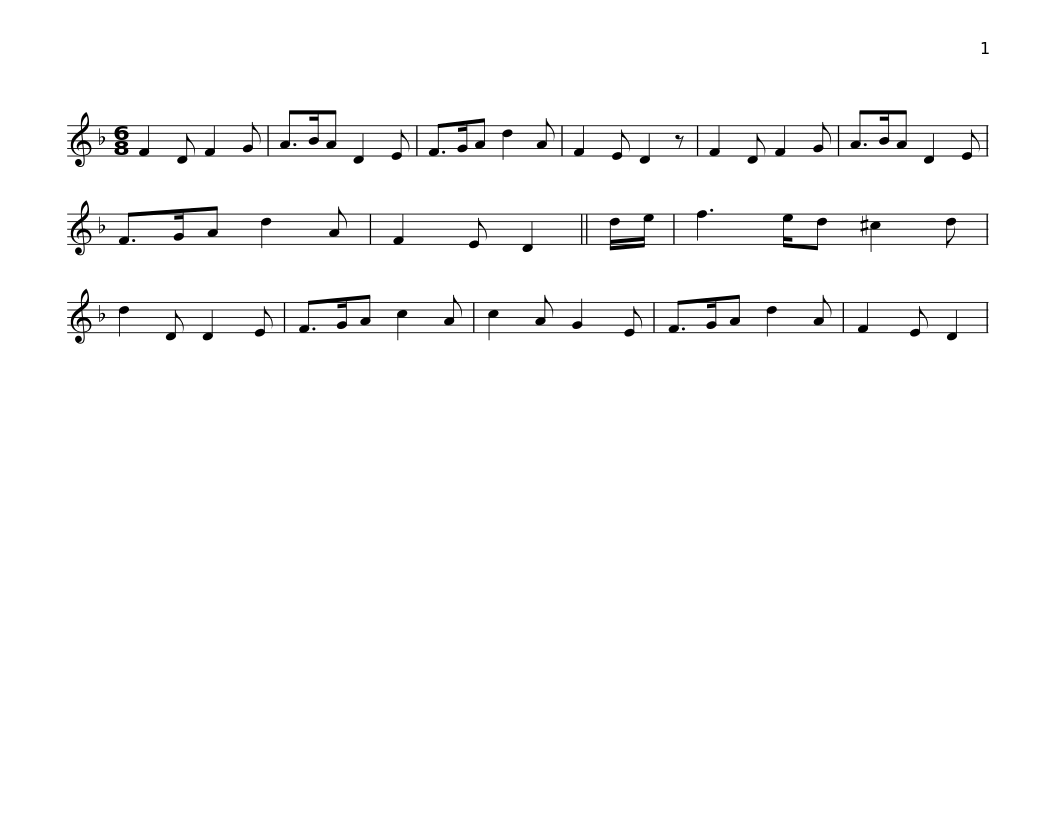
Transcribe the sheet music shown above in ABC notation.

X:1
L:1/8
M:6/8
I:linebreak $
K:F
V:1 treble
V:1
 F2 D F2 G | A>BA D2 E | F>GA d2 A | F2 E D2 z | F2 D F2 G | %5
 A>BA D2 E | F>GA d2 A | F2 E D2 ||$ d/e/ | f3 e/d ^c2 d | %10
 d2 D D2 E | F>GA c2 A | c2 A G2 E | F>GA d2 A | F2 E D2 | %15
